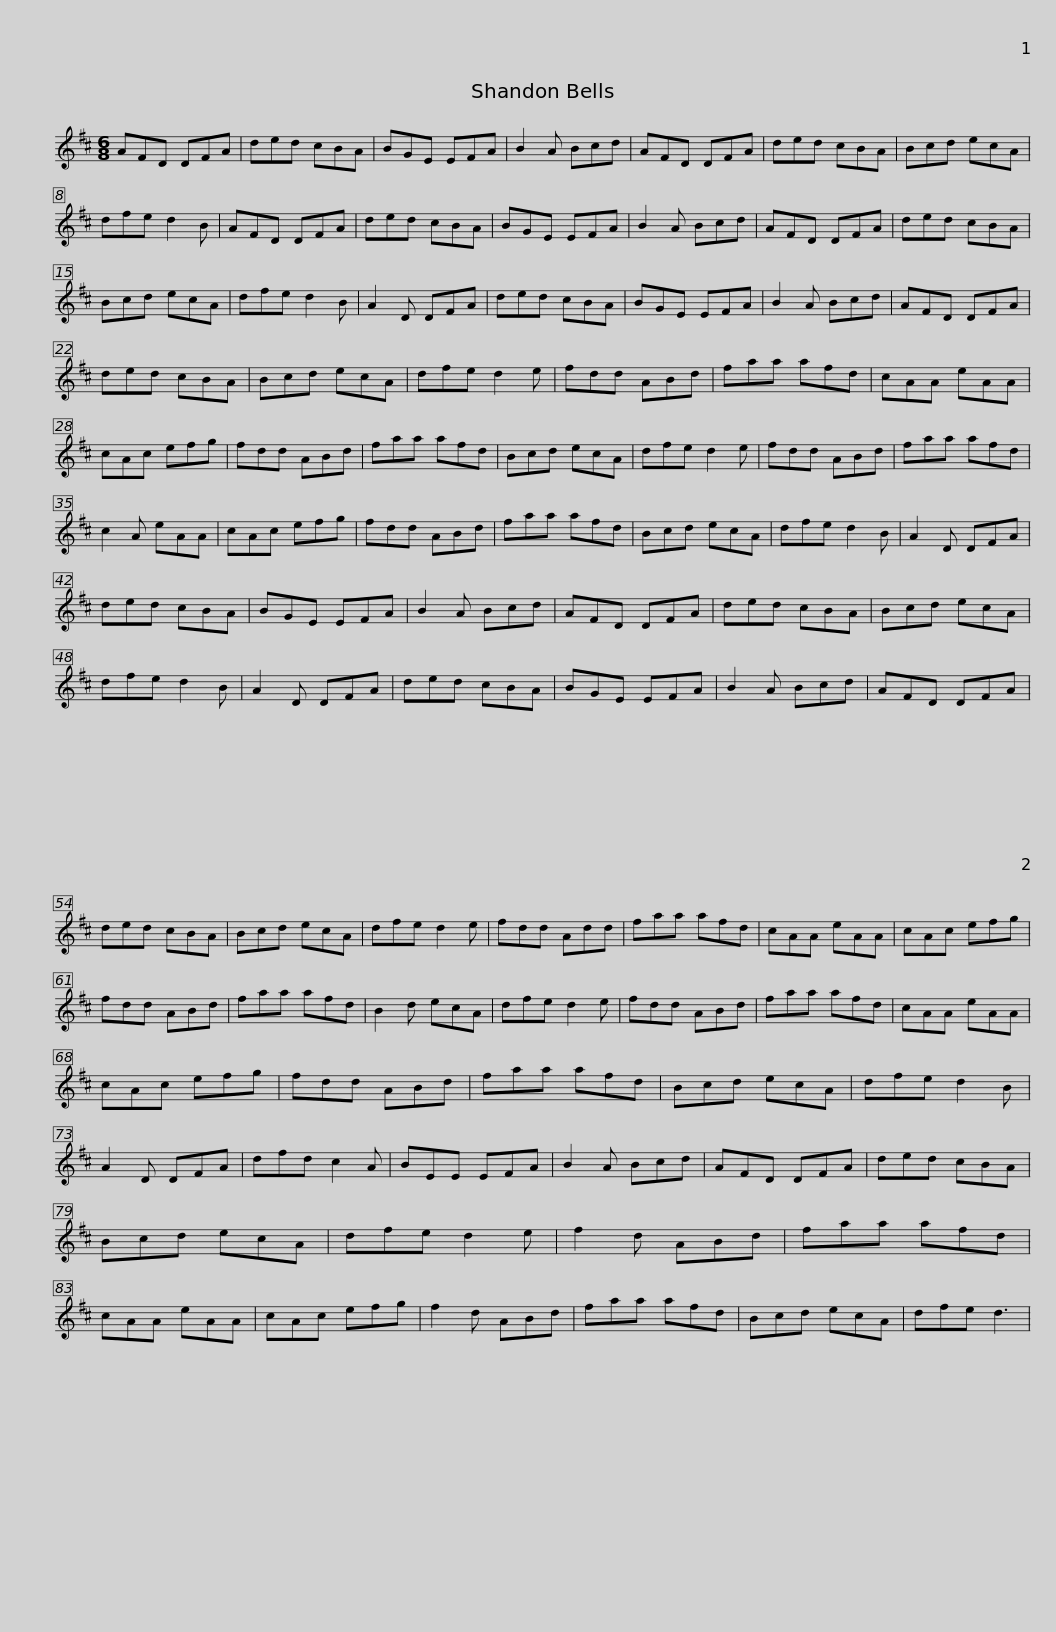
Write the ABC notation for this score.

X:1
L:1/8
M:6/8
I:linebreak $
K:D
V:1 treble
V:1
 AFD DFA | ded cBA | BGE EFA | B2 A Bcd | AFD DFA | %5
 ded cBA | Bcd ecA |$ dfe d2 B | AFD DFA | ded cBA | %10
 BGE EFA | B2 A Bcd | AFD DFA | ded cBA |$ Bcd ecA | %15
 dfe d2 B | A2 D DFA | ded cBA | BGE EFA | B2 A Bcd | %20
 AFD DFA | ded cBA |$ Bcd ecA | dfe d2 e | fdd ABd | %25
 faa afd | cAA eAA | cAc efg | fdd ABd |$ faa afd | %30
 Bcd ecA | dfe d2 e | fdd ABd | faa afd | c2 A eAA | %35
 cAc efg |$ fdd ABd | faa afd | Bcd ecA | dfe d2 B | %40
 A2 D DFA | ded cBA | BGE EFA |$ B2 A Bcd | AFD DFA | %45
 ded cBA | Bcd ecA | dfe d2 B | A2 D DFA | ded cBA | %50
 BGE EFA |$ B2 A Bcd | AFD DFA | ded cBA | Bcd ecA | %55
 dfe d2 e | fdd Add | faa afd |$ cAA eAA | cAc efg | %60
 fdd ABd | faa afd | B2 d ecA | dfe d2 e | fdd ABd |$ %65
 faa afd | cAA eAA | cAc efg | fdd ABd | faa afd | %70
 Bcd ecA | dfe d2 B |$ A2 D DFA | dfd c2 A | BEE EFA | %75
 B2 A Bcd | AFD DFA | ded cBA | Bcd ecA | dfe d2 e |$ %80
 f2 d ABd | faa afd | cAA eAA | cAc efg | f2 d ABd | %85
 faa afd | Bcd ecA | dfe d3 | %88
